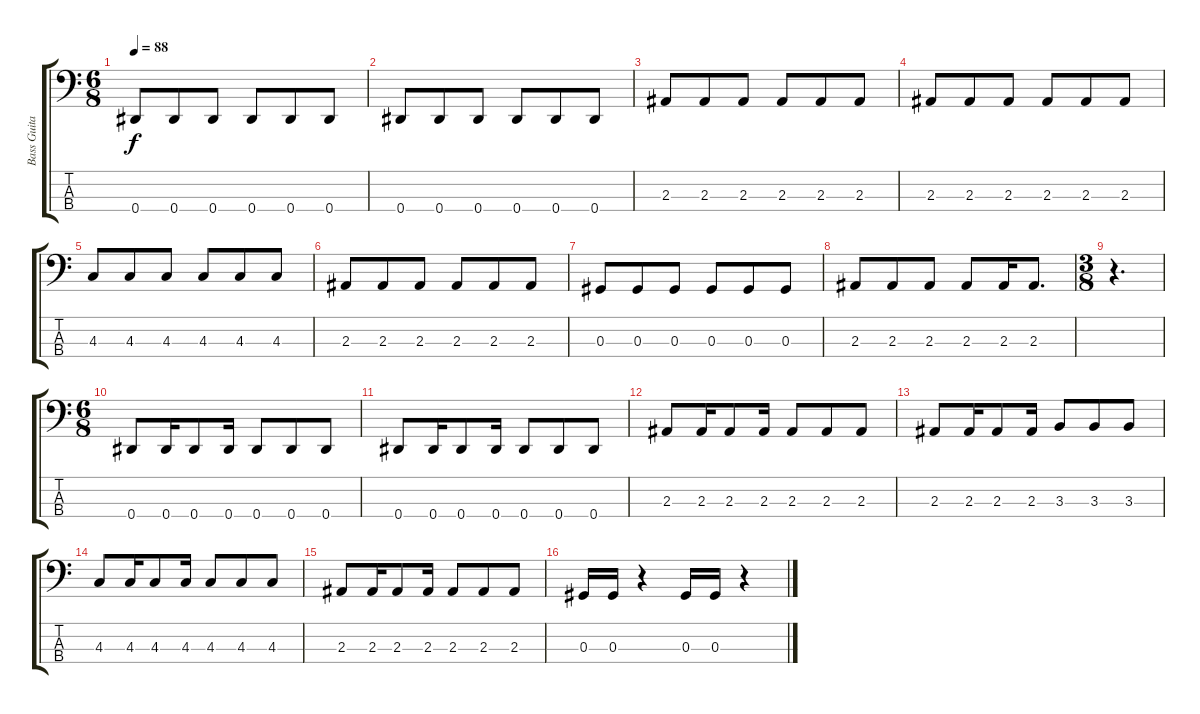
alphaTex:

\track ("Bass Guitar" "Bass Guita") {instrument electricbassfinger}
\staff {score tabs}
\tuning (Gb2 Db2 Ab1 Eb1) {hide}
\ts (6 8)
\tempo 88
\clef f4
\ks c
0.4.8{dy f} 0.4.8 0.4.8 0.4.8 0.4.8 0.4.8 |
0.4.8 0.4.8 0.4.8 0.4.8 0.4.8 0.4.8 |
2.3.8 2.3.8 2.3.8 2.3.8 2.3.8 2.3.8 |
2.3.8 2.3.8 2.3.8 2.3.8 2.3.8 2.3.8 |
4.3.8 4.3.8 4.3.8 4.3.8 4.3.8 4.3.8 |
2.3.8 2.3.8 2.3.8 2.3.8 2.3.8 2.3.8 |
0.3.8 0.3.8 0.3.8 0.3.8 0.3.8 0.3.8 |
2.3.8 2.3.8 2.3.8 2.3.8 2.3.16 2.3.8{d} |
\ts (3 8)
r.4{d} |
\ts (6 8)
0.4.8 0.4.16 0.4.8 0.4.16 0.4.8 0.4.8 0.4.8 |
0.4.8 0.4.16 0.4.8 0.4.16 0.4.8 0.4.8 0.4.8 |
2.3.8 2.3.16 2.3.8 2.3.16 2.3.8 2.3.8 2.3.8 |
2.3.8 2.3.16 2.3.8 2.3.16 3.3.8 3.3.8 3.3.8 |
4.3.8 4.3.16 4.3.8 4.3.16 4.3.8 4.3.8 4.3.8 |
2.3.8 2.3.16 2.3.8 2.3.16 2.3.8 2.3.8 2.3.8 |
0.3.16 0.3.16 r.4 0.3.16 0.3.16 r.4
